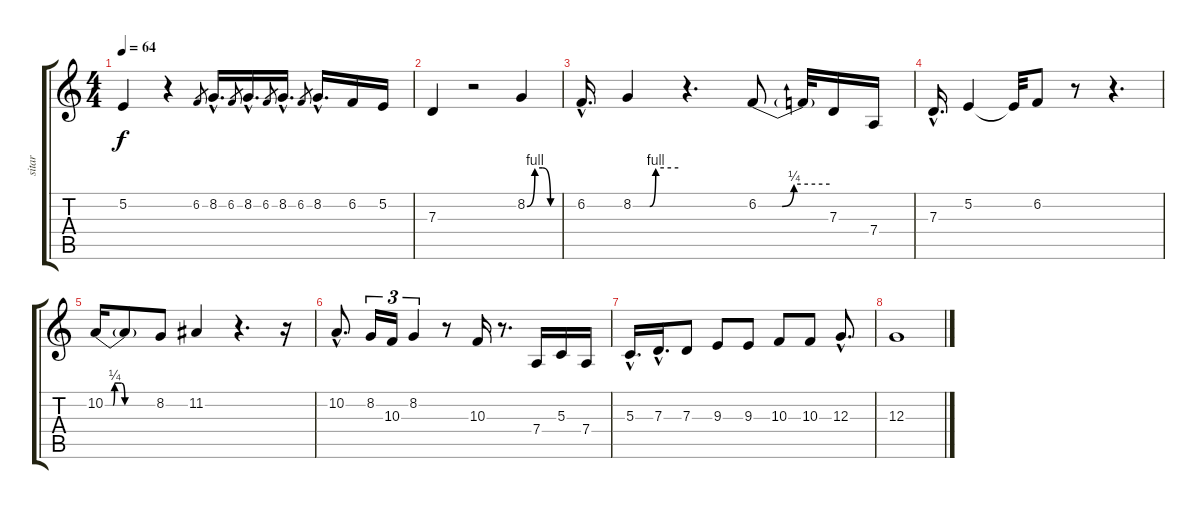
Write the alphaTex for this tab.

\track ("sitar" "sitar") {instrument sitar}
\staff {score tabs}
\tuning (E4 B3 G3 D3 A2 E2) {hide}
\ts (4 4)
\tempo 64
\clef g2
\ks c
5.2.4{dy f} r.4 6.2.8{gr} 8.2{hac}.16{d} 6.2.8{gr} 8.2{hac}.16{d} 6.2.8{gr} 8.2{hac}.16{d} 6.2.8{gr} 8.2{hac}.16{d} 6.2.16 5.2.16 |
7.3.4 r.2 8.2{be (custom 0 0 15 4 30 4 45 0 60 0)}.4 |
6.2{hac}.16{d} 8.2{be (custom 0 0 22 0 30 4 60 4)}.4 r.4{d} 6.2{be (custom 0 0 20 0 30 1 60 1)}.8 6.2{t}.32 7.3.16 7.4.16 |
7.3{hac}.16{d} 5.2.4 5.2{t}.32 6.2.8 r.8 r.4{d} |
10.2{be (custom 0 0 4 0 6 0 9 0 11 1 15 1 19 1 23 0 28 0 30 0 45 0 60 0)}.16 10.2{t}.8 8.2.8 11.2.4 r.4{d} r.16 |
10.2{hac}.8{d} 8.2.16{tu (3 2)} 10.3.16{tu (3 2)} 8.2.4{tu (3 2)} r.8 10.3.16 r.8{d} 7.4.16 5.3.16 7.4.16 |
5.3{hac}.16{d} 7.3{hac}.16{d} 7.3.8 9.3.8 9.3.8 10.3.8 10.3.8 12.3{hac}.8{d} |
12.3.1
